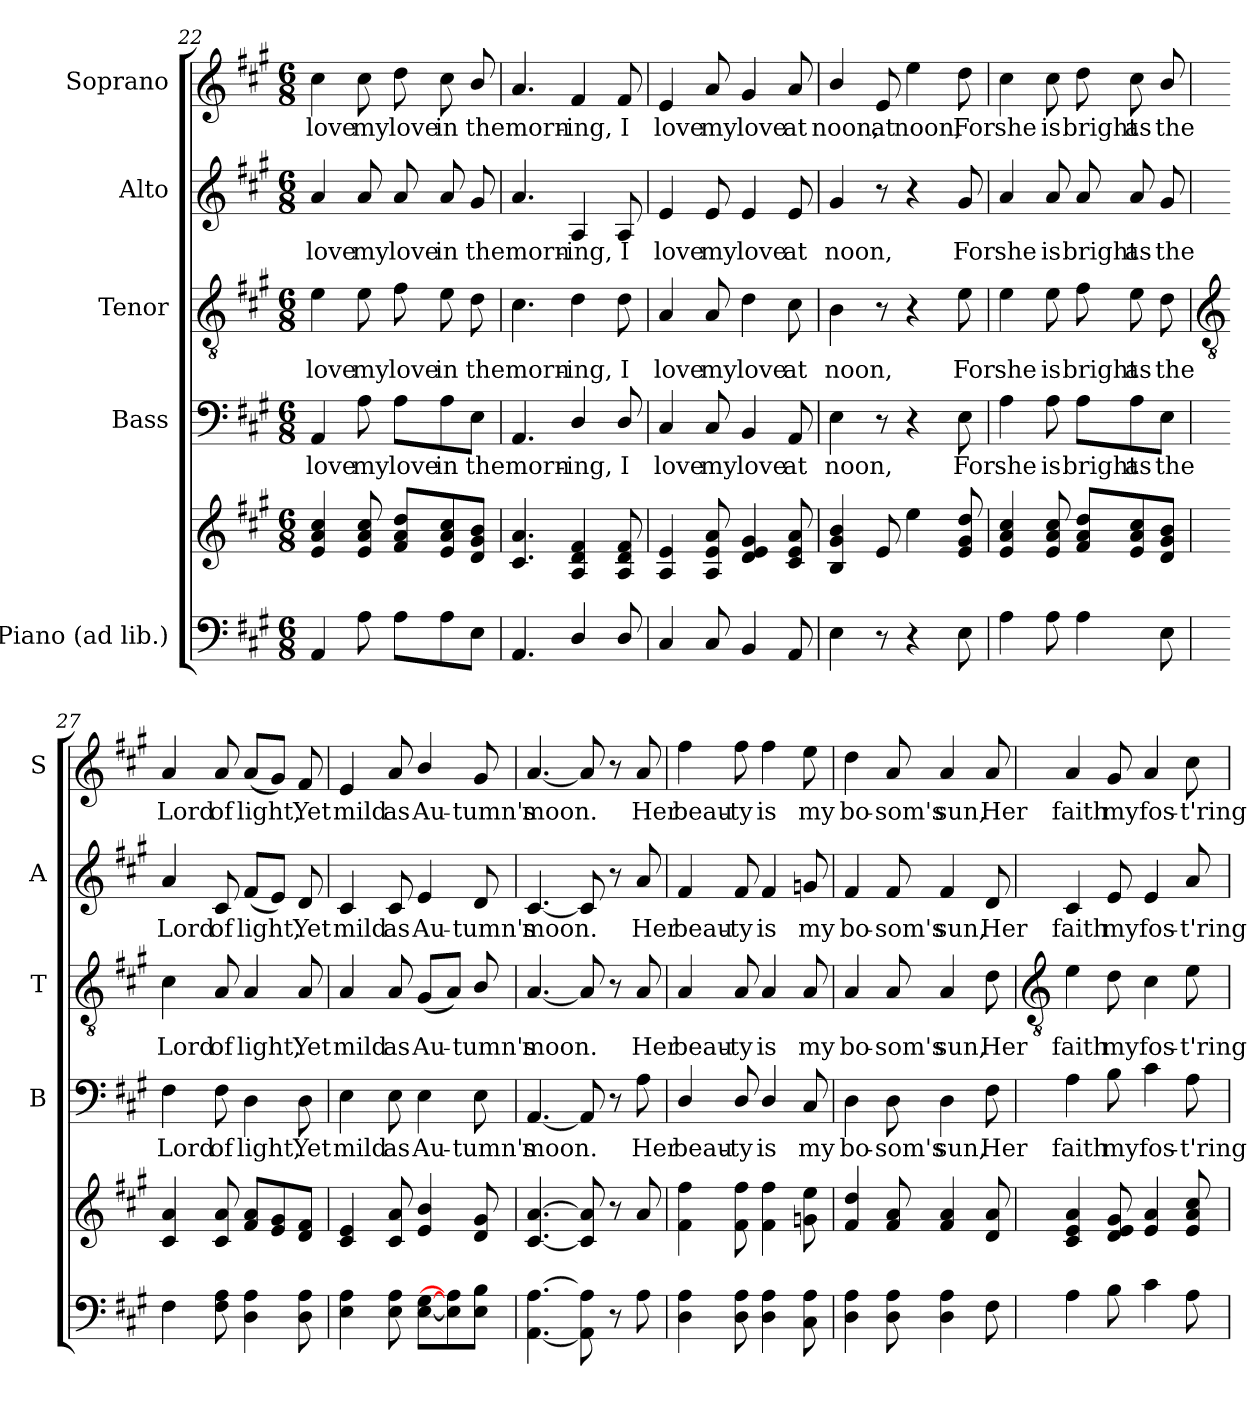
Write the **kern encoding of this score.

**kern	**kern	**kern	**text	**kern	**text	**kern	**text	**kern	**text
*part5	*part5	*part4	*part4	*part3	*part3	*part2	*part2	*part1	*part1
*staff6	*staff5	*staff4	*staff4	*staff3	*staff3	*staff2	*staff2	*staff1	*staff1
*I"Piano (ad lib.)	*	*I"Bass	*	*I"Tenor	*	*I"Alto	*	*I"Soprano	*
*	*	*I'B	*	*I'T	*	*I'A	*	*I'S	*
*clefF4	*clefG2	*clefF4	*	*clefGv2	*	*clefG2	*	*clefG2	*
*k[f#c#g#]	*k[f#c#g#]	*k[f#c#g#]	*	*k[f#c#g#]	*	*k[f#c#g#]	*	*k[f#c#g#]	*
*A:	*A:	*A:	*	*A:	*	*A:	*	*A:	*
*M6/8	*M6/8	*M6/8	*	*M6/8	*	*M6/8	*	*M6/8	*
=22	=22	=22	=22	=22	=22	=22	=22	=22	=22
!	!	!	!LO:LY:b	!	!LO:LY:b	!	!LO:LY:b	!	!LO:LY:b
4AA	4e 4a 4cc#	4AA	love	4e	love	4a	love	4cc#	love
!	!	!	!LO:LY:b	!	!LO:LY:b	!	!LO:LY:b	!	!LO:LY:b
8A	8e 8a 8cc#	8A	my	8e	my	8a	my	8cc#	my
!	!	!	!LO:LY:b	!	!LO:LY:b	!	!LO:LY:b	!	!LO:LY:b
8AL	8f# 8a 8ddL	8A\L	love	8f#	love	8a	love	8dd	love
!	!	!	!LO:LY:b	!	!LO:LY:b	!	!LO:LY:b	!	!LO:LY:b
8A	8e 8a 8cc#	8A\	in	8e	in	8a	in	8cc#	in
!	!	!	!LO:LY:b	!	!LO:LY:b	!	!LO:LY:b	!	!LO:LY:b
8EJ	8d 8g# 8bJ	8E\J	the	8d	the	8g#	the	8b/	the
=23	=23	=23	=23	=23	=23	=23	=23	=23	=23
!	!	!	!LO:LY:b	!	!LO:LY:b	!	!LO:LY:b	!	!LO:LY:b
4.AA	4.c# 4.a	4.AA	morn-	4.c#	morn-	4.a	morn-	4.a	morn-
!	!	!	!LO:LY:b	!	!LO:LY:b	!	!LO:LY:b	!	!LO:LY:b
4D/	4A 4d 4f#	4D/	-ing,	4d	-ing,	4A	-ing,	4f#	-ing,
!	!	!	!LO:LY:b	!	!LO:LY:b	!	!LO:LY:b	!	!LO:LY:b
8D/	8A 8d 8f#	8D/	I	8d	I	8A	I	8f#	I
=24	=24	=24	=24	=24	=24	=24	=24	=24	=24
!	!	!	!LO:LY:b	!	!LO:LY:b	!	!LO:LY:b	!	!LO:LY:b
4C#	4A 4e	4C#	love	4A	love	4e	love	4e	love
!	!	!	!LO:LY:b	!	!LO:LY:b	!	!LO:LY:b	!	!LO:LY:b
8C#	8A 8e 8a	8C#	my	8A	my	8e	my	8a	my
!	!	!	!LO:LY:b	!	!LO:LY:b	!	!LO:LY:b	!	!LO:LY:b
4BB	4d 4e 4g#	4BB	love	4d	love	4e	love	4g#	love
!	!	!	!LO:LY:b	!	!LO:LY:b	!	!LO:LY:b	!	!LO:LY:b
8AA	8c# 8e 8a	8AA	at	8c#	at	8e	at	8a	at
=25	=25	=25	=25	=25	=25	=25	=25	=25	=25
!	!	!	!LO:LY:b	!	!LO:LY:b	!	!LO:LY:b	!	!LO:LY:b
4E	4B/ 4g#/ 4b/	4E	noon,	4B	noon,	4g#	noon,	4b/	noon,
!	!	!	!	!	!	!	!	!	!LO:LY:b
8r	8e	8r	.	8r	.	8r	.	8e	at
!	!	!	!	!	!	!	!	!	!LO:LY:b
4r	4ee	4r	.	4r	.	4r	.	4ee	noon,
!	!	!	!LO:LY:b	!	!LO:LY:b	!	!LO:LY:b	!	!LO:LY:b
8E	8e 8g# 8dd	8E	For	8e	For	8g#	For	8dd	For
=26	=26	=26	=26	=26	=26	=26	=26	=26	=26
!	!	!	!LO:LY:b	!	!LO:LY:b	!	!LO:LY:b	!	!LO:LY:b
4A	4e 4a 4cc#	4A	she	4e	she	4a	she	4cc#	she
!	!	!	!LO:LY:b	!	!LO:LY:b	!	!LO:LY:b	!	!LO:LY:b
8A	8e 8a 8cc#	8A	is	8e	is	8a	is	8cc#	is
!	!	!	!LO:LY:b	!	!LO:LY:b	!	!LO:LY:b	!	!LO:LY:b
4A	8f# 8a 8ddL	8A\L	bright	8f#	bright	8a	bright	8dd	bright
!	!	!	!LO:LY:b	!	!LO:LY:b	!	!LO:LY:b	!	!LO:LY:b
.	8e 8a 8cc#	8A\	as	8e	as	8a	as	8cc#	as
!	!	!	!LO:LY:b	!	!LO:LY:b	!	!LO:LY:b	!	!LO:LY:b
8E	8d/ 8g#/ 8b/J	8E\J	the	8d	the	8g#	the	8b/	the
!!LO:LB:g=z
=27	=27	=27	=27	=27	=27	=27	=27	=27	=27
*	*	*	*	*clefGv2	*	*	*	*	*
!	!	!	!LO:LY:b	!	!LO:LY:b	!	!LO:LY:b	!	!LO:LY:b
4F#	4c# 4a	4F#	Lord	4c#	Lord	4a	Lord	4a	Lord
!	!	!	!LO:LY:b	!	!LO:LY:b	!	!LO:LY:b	!	!LO:LY:b
8F# 8A	8c# 8a	8F#	of	8A	of	8c#	of	8a	of
!	!	!	!LO:LY:b	!	!LO:LY:b	!	!LO:LY:b	!	!LO:LY:b
4D 4A	8f# 8aL	4D	light,	4A	light,	(<8f#L	light,	(<8aL	light,
.	8e 8g#	.	.	.	.	8eJ)	.	8g#J)	.
!	!	!	!LO:LY:b	!	!LO:LY:b	!	!LO:LY:b	!	!LO:LY:b
8D 8A	8d 8f#J	8D	Yet	8A	Yet	8d	Yet	8f#	Yet
=28	=28	=28	=28	=28	=28	=28	=28	=28	=28
!	!	!	!LO:LY:b	!	!LO:LY:b	!	!LO:LY:b	!	!LO:LY:b
4E 4A	4c# 4e	4E	mild	4A	mild	4c#	mild	4e	mild
!	!	!	!LO:LY:b	!	!LO:LY:b	!	!LO:LY:b	!	!LO:LY:b
8E 8A	8c# 8a	8E	as	8A	as	8c#	as	8a	as
!	!	!	!LO:LY:b	!	!LO:LY:b	!	!LO:LY:b	!	!LO:LY:b
[8E [8G#L	4e/ 4b/	4E	Au-	(<8G#L	Au-	4e	Au-	4b/	Au-
8E] 8A]	.	.	.	8AJ)	.	.	.	.	.
!	!	!	!LO:LY:b	!	!LO:LY:b	!	!LO:LY:b	!	!LO:LY:b
8E 8BJ	8d 8g#	8E	-tumn's	8B/	tumn's	8d	-tumn's	8g#	-tumn's
=29	=29	=29	=29	=29	=29	=29	=29	=29	=29
!	!	!	!LO:LY:b	!	!LO:LY:b	!	!LO:LY:b	!	!LO:LY:b
[4.AA [4.A	[4.c# [4.a	[4.AA	moon.	[4.A	moon.	[4.c#	moon.	[4.a	moon.
8AA] 8A]	8c#] 8a]	8AA]	.	8A]	.	8c#]	.	8a]	.
8r	8r	8r	.	8r	.	8r	.	8r	.
!	!	!	!LO:LY:b	!	!LO:LY:b	!	!LO:LY:b	!	!LO:LY:b
8A	8a	8A	Her	8A	Her	8a	Her	8a	Her
=30	=30	=30	=30	=30	=30	=30	=30	=30	=30
!	!	!	!LO:LY:b	!	!LO:LY:b	!	!LO:LY:b	!	!LO:LY:b
4D\ 4A\	4f# 4ff#	4D/	beau-	4A	beau-	4f#	beau-	4ff#	beau-
!	!	!	!LO:LY:b	!	!LO:LY:b	!	!LO:LY:b	!	!LO:LY:b
8D\ 8A\	8f# 8ff#	8D/	-ty	8A	-ty	8f#	-ty	8ff#	-ty
!	!	!	!LO:LY:b	!	!LO:LY:b	!	!LO:LY:b	!	!LO:LY:b
4D\ 4A\	4f# 4ff#	4D/	is	4A	is	4f#	is	4ff#	is
!	!	!	!LO:LY:b	!	!LO:LY:b	!	!LO:LY:b	!	!LO:LY:b
8C# 8A	8gn 8ee	8C#	my	8A	my	8gn	my	8ee	my
=31	=31	=31	=31	=31	=31	=31	=31	=31	=31
!	!	!	!LO:LY:b	!	!LO:LY:b	!	!LO:LY:b	!	!LO:LY:b
4D 4A	4f# 4dd	4D	bo-	4A	bo-	4f#	bo-	4dd	bo-
!	!	!	!LO:LY:b	!	!LO:LY:b	!	!LO:LY:b	!	!LO:LY:b
8D 8A	8f# 8a	8D	-som's	8A	-som's	8f#	-som's	8a	-som's
!	!	!	!LO:LY:b	!	!LO:LY:b	!	!LO:LY:b	!	!LO:LY:b
4D 4A	4f# 4a	4D	sun,	4A	sun,	4f#	sun,	4a	sun,
!	!	!	!LO:LY:b	!	!LO:LY:b	!	!LO:LY:b	!	!LO:LY:b
8F#	8d 8a	8F#	Her	8d	Her	8d	Her	8a	Her
!!LO:LB:g=z
=32	=32	=32	=32	=32	=32	=32	=32	=32	=32
*	*	*	*	*clefGv2	*	*	*	*	*
!	!	!	!LO:LY:b	!	!LO:LY:b	!	!LO:LY:b	!	!LO:LY:b
4A	4c# 4e 4a	4A	faith	4e	faith	4c#	faith	4a	faith
!	!	!	!LO:LY:b	!	!LO:LY:b	!	!LO:LY:b	!	!LO:LY:b
8B	8d 8e 8g#	8B	my	8d	my	8e	my	8g#	my
!	!	!	!LO:LY:b	!	!LO:LY:b	!	!LO:LY:b	!	!LO:LY:b
4c#	4e 4a	4c#	fos-	4c#	fos-	4e	fos-	4a	fos-
!	!	!	!LO:LY:b	!	!LO:LY:b	!	!LO:LY:b	!	!LO:LY:b
8A	8e 8a 8cc#	8A	-t'ring	8e	-t'ring	8a	-t'ring	8cc#	-t'ring
=	=	=	=	=	=	=	=	=	=
*-	*-	*-	*-	*-	*-	*-	*-	*-	*-
